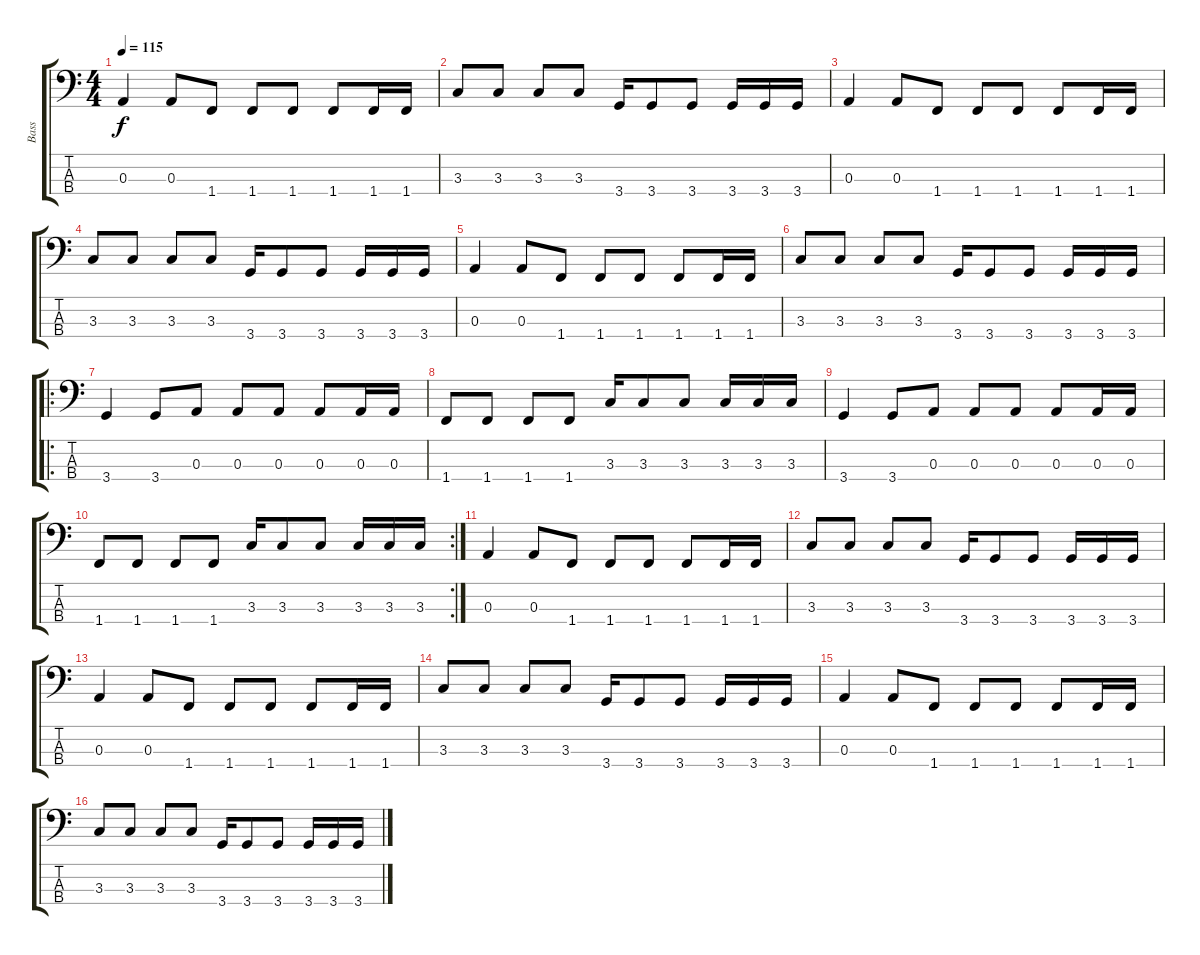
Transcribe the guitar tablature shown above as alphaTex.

\track ("Bass" "Bass") {instrument electricbassfinger}
\staff {score tabs}
\tuning (G2 D2 A1 E1) {hide}
\ts (4 4)
\tempo 115
\clef f4
\ks c
0.3.4{dy f} 0.3.8 1.4.8 1.4.8 1.4.8 1.4.8 1.4.16 1.4.16 |
3.3.8 3.3.8 3.3.8 3.3.8 3.4.16 3.4.8 3.4.8 3.4.16 3.4.16 3.4.16 |
0.3.4 0.3.8 1.4.8 1.4.8 1.4.8 1.4.8 1.4.16 1.4.16 |
3.3.8 3.3.8 3.3.8 3.3.8 3.4.16 3.4.8 3.4.8 3.4.16 3.4.16 3.4.16 |
0.3.4 0.3.8 1.4.8 1.4.8 1.4.8 1.4.8 1.4.16 1.4.16 |
3.3.8 3.3.8 3.3.8 3.3.8 3.4.16 3.4.8 3.4.8 3.4.16 3.4.16 3.4.16 |
\ro
3.4.4 3.4.8 0.3.8 0.3.8 0.3.8 0.3.8 0.3.16 0.3.16 |
1.4.8 1.4.8 1.4.8 1.4.8 3.3.16 3.3.8 3.3.8 3.3.16 3.3.16 3.3.16 |
3.4.4 3.4.8 0.3.8 0.3.8 0.3.8 0.3.8 0.3.16 0.3.16 |
\rc 2
1.4.8 1.4.8 1.4.8 1.4.8 3.3.16 3.3.8 3.3.8 3.3.16 3.3.16 3.3.16 |
0.3.4 0.3.8 1.4.8 1.4.8 1.4.8 1.4.8 1.4.16 1.4.16 |
3.3.8 3.3.8 3.3.8 3.3.8 3.4.16 3.4.8 3.4.8 3.4.16 3.4.16 3.4.16 |
0.3.4 0.3.8 1.4.8 1.4.8 1.4.8 1.4.8 1.4.16 1.4.16 |
3.3.8 3.3.8 3.3.8 3.3.8 3.4.16 3.4.8 3.4.8 3.4.16 3.4.16 3.4.16 |
0.3.4 0.3.8 1.4.8 1.4.8 1.4.8 1.4.8 1.4.16 1.4.16 |
3.3.8 3.3.8 3.3.8 3.3.8 3.4.16 3.4.8 3.4.8 3.4.16 3.4.16 3.4.16
